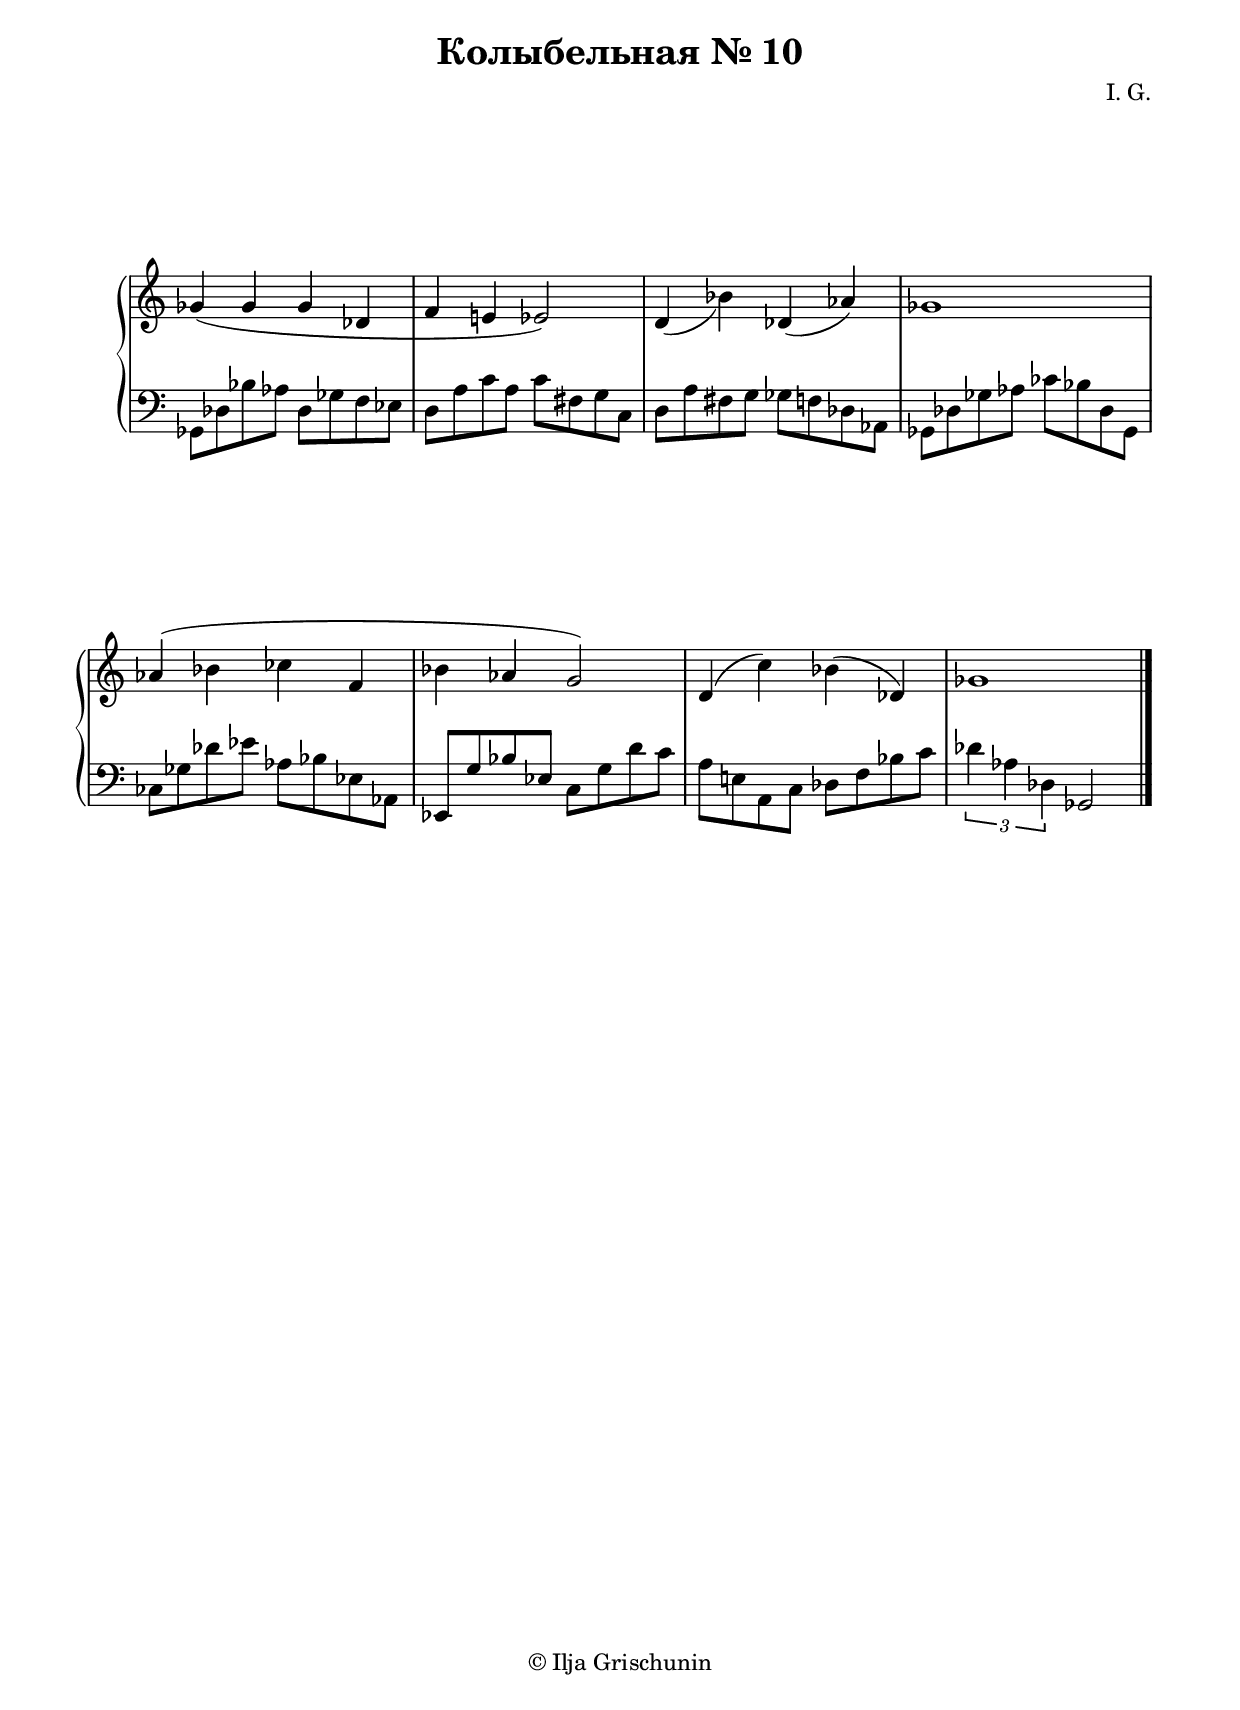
\version "2.19.15"

\language "deutsch"

\header {
  title = "Колыбельная № 10"
  composer = "I. G."
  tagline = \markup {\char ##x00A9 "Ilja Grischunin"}
}

\paper {
  #(set-paper-size "a4")
  top-system-spacing.basic-distance = #20
  top-markup-spacing.basic-distance = #5
  markup-system-spacing.basic-distance = #25
  system-system-spacing.basic-distance = #25
  %score-system-spacing.basic-distance = #40
  %score-markup-spacing.basic-distance = #25
  last-bottom-spacing.basic-distance = #25
  left-margin = 15
  right-margin = 15
}

\layout {
  indent = 7
  \context {
    \Score
    \remove "Bar_number_engraver"
    \override StaffGrouper.staff-staff-spacing.basic-distance = #11
  }
}

\version "2.19.15"
\language "deutsch"
%%%%%%%%%%% RH %%%%%%%%%%%%
zehnteRH = \relative {
  \clef treble
  %\key es \minor
  \time 4/4
  \override Staff.TimeSignature #'stencil = ##f
  ges'4( ges ges des f e! es2) d4_( b') des,( as') ges1 as4( b ces f, b as g2) d4( c') b( des,) ges1
  \bar "|."
}
%%%%%%%% DYNAMIC %%%%%%%%%%
dynamicZehn = {
  \override Hairpin.to-barline = ##f
}
%%%%%%%%%%% LH %%%%%%%%%%%%
zehnteLH = \relative {
  \clef bass
  %\key es \minor
  \time 4/4
  \override Staff.TimeSignature #'stencil = ##f
  ges,8 des' b' as des, ges f es d a' c a c fis, g c, d a' fis g ges f des as ges des' ges as ces b des, ges,
  ces ges' des' es as, b es, as, es g' b es, c g' d' c a e! a, c des f b c
  \times 2/3 {des4 as des,} ges,2
}


\score {
  \new PianoStaff
  <<
    \new Staff = "RH" \zehnteRH
    %\new Dynamics = "Dynamics_pf" \dynamicSieben
    \new Staff = "LH" \zehnteLH
  >>
  %\midi {}
}